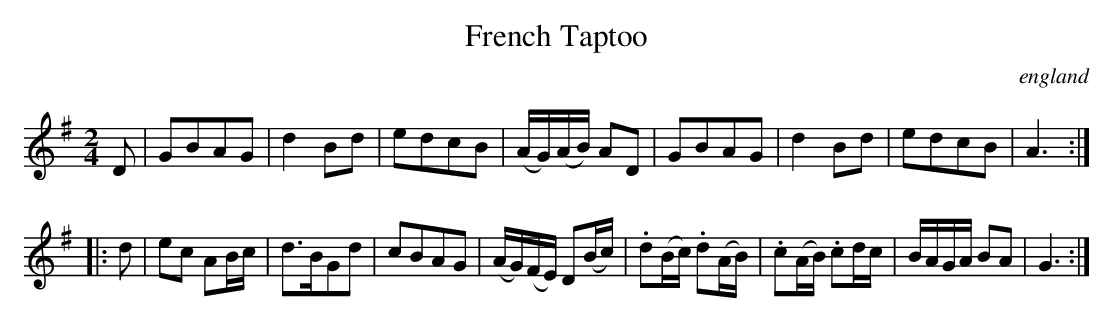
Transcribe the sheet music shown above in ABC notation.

X:1
T:French Taptoo
O:england
M:2/4
L:1/8
K:G
D|\
GBAG| d2Bd| edcB| (A/G/)(A/B/) AD|\
GBAG| d2Bd| edcB| A3::
d|\
ec AB/c/| d>BGd| cBAG| (A/G/)(F/E/) D(B/c/)|\
.d(B/c/) .d(A/B/)| .c(A/B/) .cd/c/| \
B/A/G/A/ BA| G3 :|
